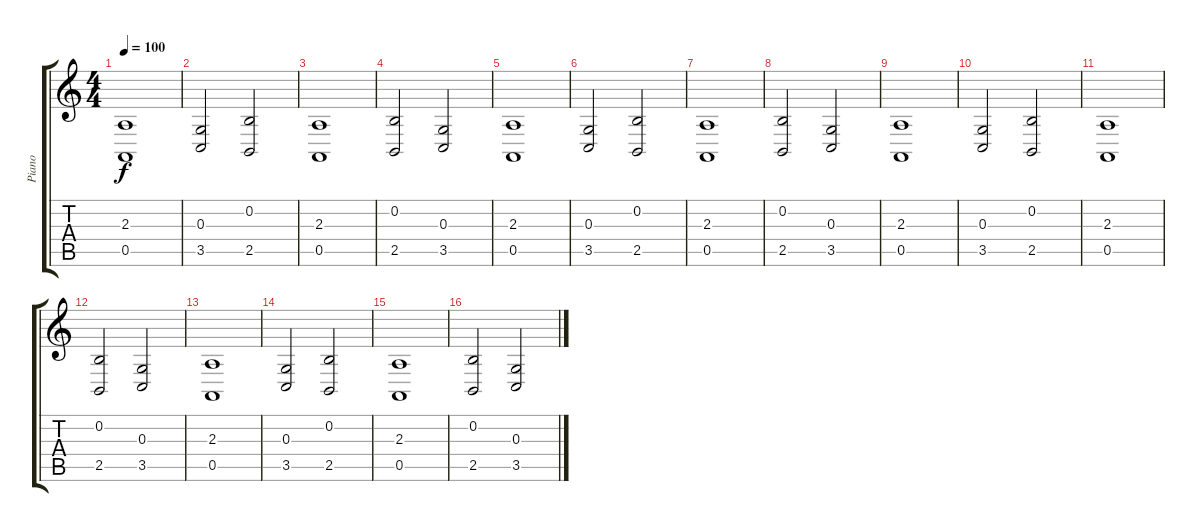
\track ("Piano " "Piano ") {instrument acousticgrandpiano}
\staff {score tabs}
\tuning (E4 B3 G3 D3 A2 E2) {hide}
\ts (4 4)
\tempo 100
\clef g2
\ks c
(2.3 0.5).1{dy f} |
(0.3 3.5).2 (0.2 2.5).2 |
(2.3 0.5).1 |
(0.2 2.5).2 (0.3 3.5).2 |
(2.3 0.5).1 |
(0.3 3.5).2 (0.2 2.5).2 |
(2.3 0.5).1 |
(0.2 2.5).2 (0.3 3.5).2 |
(2.3 0.5).1 |
(0.3 3.5).2 (0.2 2.5).2 |
(2.3 0.5).1 |
(0.2 2.5).2 (0.3 3.5).2 |
(2.3 0.5).1{volume 0} |
(0.3 3.5).2 (0.2 2.5).2 |
(2.3 0.5).1 |
(0.2 2.5).2 (0.3 3.5).2
